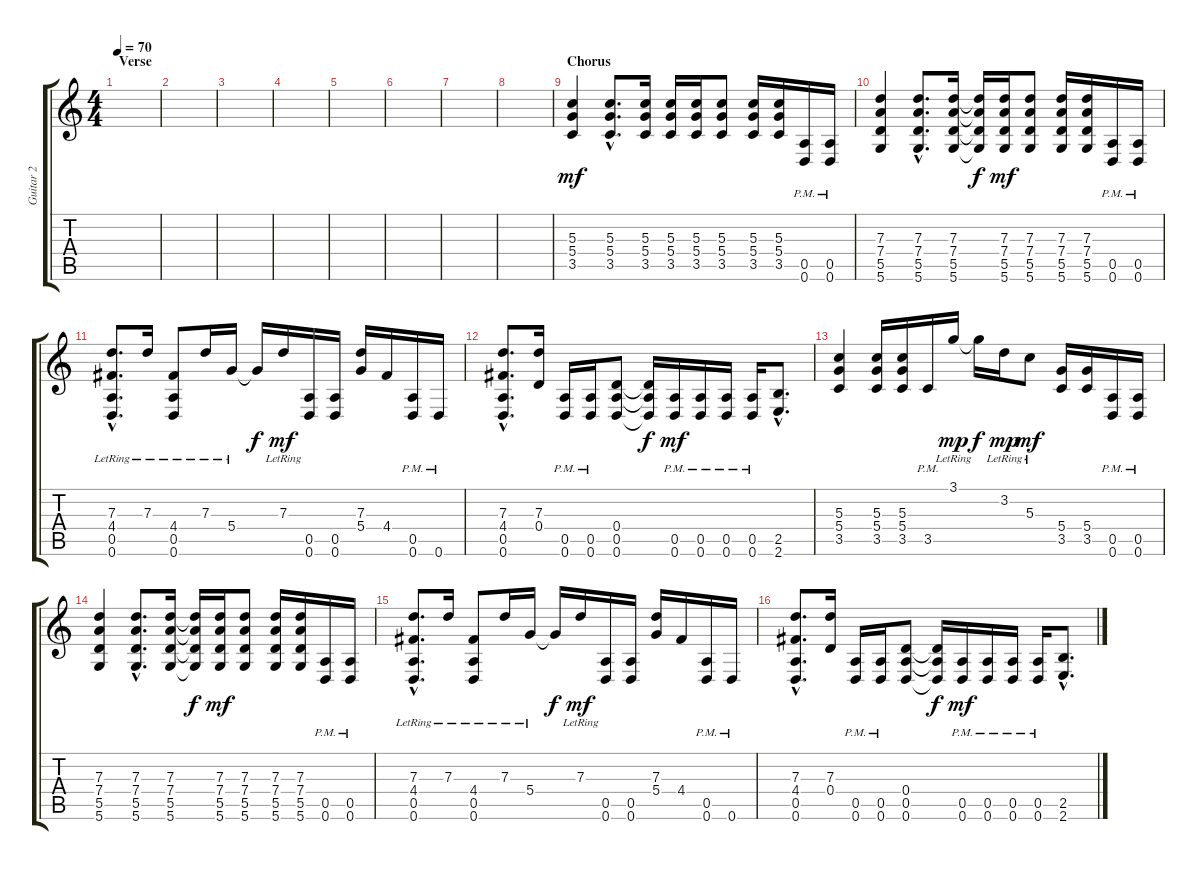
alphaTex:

\track ("Guitar 2" "Guitar 2") {instrument distortionguitar}
\staff {score tabs}
\tuning (E4 B3 G3 D3 A2 D2) {hide}
\ts (4 4)
\section ("" "Verse")
\tempo 70
\clef g2
\ks c
|
|
|
|
|
|
|
|
\section ("" "Chorus")
(5.3 5.4 3.5).4{dy mf} (5.3{hac} 5.4{hac} 3.5{hac}).8{d} (5.3 5.4 3.5).16 (5.3 5.4 3.5).16 (5.3 5.4 3.5).16 (5.3 5.4 3.5).8 (5.3 5.4 3.5).16 (5.3 5.4 3.5).16 (0.5{pm} 0.6{pm}).16 (0.5{pm} 0.6{pm}).16 |
(7.3 7.4 5.5 5.6).4 (7.3{hac} 7.4{hac} 5.5{hac} 5.6{hac}).8{d} (7.3 7.4 5.5 5.6).16 (7.3{t} 7.4{t} 5.5{t} 5.6{t}).16{dy f} (7.3 7.4 5.5 5.6).16{dy mf} (7.3 7.4 5.5 5.6).8 (7.3 7.4 5.5 5.6).16 (7.3 7.4 5.5 5.6).16 (0.5{pm} 0.6{pm}).16 (0.5{pm} 0.6{pm}).16 |
(7.3{hac lr} 4.4{hac lr} 0.5{hac lr} 0.6{hac lr}).8{d} 7.3{lr}.16 (4.4{lr} 0.5{lr} 0.6{lr}).8 7.3{lr}.16 5.4{lr}.16 5.4{t}.16{dy f} 7.3{lr}.16{dy mf} (0.5 0.6).16 (0.5 0.6).16 (7.3 5.4).16 4.4.16 (0.5{pm} 0.6{pm}).16 0.6{pm}.16 |
(7.3{hac} 4.4{hac} 0.5{hac} 0.6{hac}).8{d} (7.3 0.4).16 (0.5{pm} 0.6{pm}).16 (0.5{pm} 0.6{pm}).16 (0.4 0.5 0.6).8 (0.4{t} 0.5{t} 0.6{t}).16{dy f} (0.5{pm} 0.6{pm}).16{dy mf} (0.5{pm} 0.6{pm}).16 (0.5{pm} 0.6{pm}).16 (0.5{pm} 0.6{pm}).16 (2.5{hac} 2.6{hac}).8{d} |
(5.3 5.4 3.5).4 (5.3 5.4 3.5).16 (5.3 5.4 3.5).16 3.5{pm}.16 3.1{lr}.16{dy mp} 3.1{t}.16{dy f} 3.2{lr}.16{dy mp} 5.3{lr}.8{dy mf} (5.4 3.5).16 (5.4 3.5).16 (0.5{pm} 0.6{pm}).16 (0.5{pm} 0.6{pm}).16 |
(7.3 7.4 5.5 5.6).4 (7.3{hac} 7.4{hac} 5.5{hac} 5.6{hac}).8{d} (7.3 7.4 5.5 5.6).16 (7.3{t} 7.4{t} 5.5{t} 5.6{t}).16{dy f} (7.3 7.4 5.5 5.6).16{dy mf} (7.3 7.4 5.5 5.6).8 (7.3 7.4 5.5 5.6).16 (7.3 7.4 5.5 5.6).16 (0.5{pm} 0.6{pm}).16 (0.5{pm} 0.6{pm}).16 |
(7.3{hac lr} 4.4{hac lr} 0.5{hac lr} 0.6{hac lr}).8{d} 7.3{lr}.16 (4.4{lr} 0.5{lr} 0.6{lr}).8 7.3{lr}.16 5.4{lr}.16 5.4{t}.16{dy f} 7.3{lr}.16{dy mf} (0.5 0.6).16 (0.5 0.6).16 (7.3 5.4).16 4.4.16 (0.5{pm} 0.6{pm}).16 0.6{pm}.16 |
(7.3{hac} 4.4{hac} 0.5{hac} 0.6{hac}).8{d} (7.3 0.4).16 (0.5{pm} 0.6{pm}).16 (0.5{pm} 0.6{pm}).16 (0.4 0.5 0.6).8 (0.4{t} 0.5{t} 0.6{t}).16{dy f} (0.5{pm} 0.6{pm}).16{dy mf} (0.5{pm} 0.6{pm}).16 (0.5{pm} 0.6{pm}).16 (0.5{pm} 0.6{pm}).16 (2.5{hac} 2.6{hac}).8{d}
